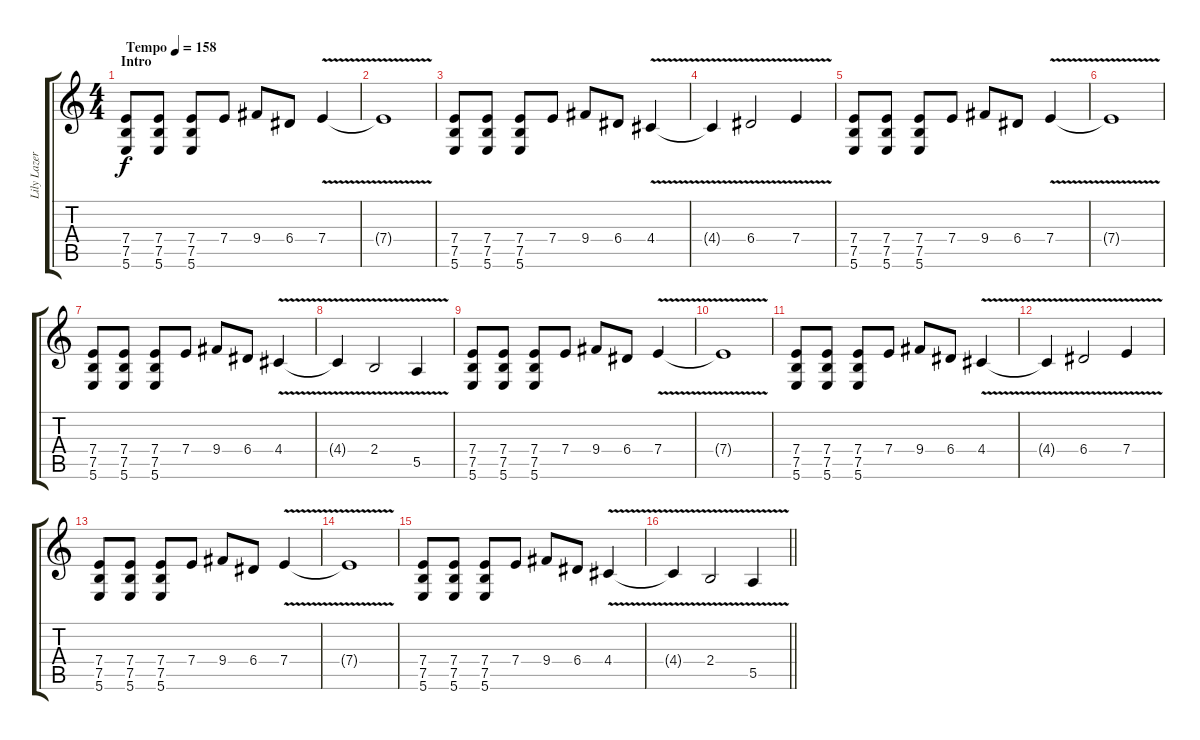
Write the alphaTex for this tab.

\track ("Lily Lazer (Guitar)" "Lily Lazer") {instrument distortionguitar}
\staff {score tabs}
\tuning (B3 Gb3 D3 A2 E2 B1) {hide}
\ts (4 4)
\section ("" "Intro")
\tempo (158 "Tempo")
\clef g2
\ks c
(7.4 7.5 5.6).8{dy f instrument distortionguitar} (7.4 7.5 5.6).8 (7.4 7.5 5.6).8 7.4.8 9.4.8 6.4.8 7.4{v}.4 |
7.4{t}.1 |
(7.4 7.5 5.6).8 (7.4 7.5 5.6).8 (7.4 7.5 5.6).8 7.4.8 9.4.8 6.4.8 4.4{v}.4 |
4.4{t}.4 6.4{v}.2 7.4{v}.4 |
(7.4 7.5 5.6).8 (7.4 7.5 5.6).8 (7.4 7.5 5.6).8 7.4.8 9.4.8 6.4.8 7.4{v}.4 |
7.4{t}.1 |
(7.4 7.5 5.6).8 (7.4 7.5 5.6).8 (7.4 7.5 5.6).8 7.4.8 9.4.8 6.4.8 4.4{v}.4 |
4.4{t}.4 2.4{v}.2 5.5{v}.4 |
(7.4 7.5 5.6).8 (7.4 7.5 5.6).8 (7.4 7.5 5.6).8 7.4.8 9.4.8 6.4.8 7.4{v}.4 |
7.4{t}.1 |
(7.4 7.5 5.6).8 (7.4 7.5 5.6).8 (7.4 7.5 5.6).8 7.4.8 9.4.8 6.4.8 4.4{v}.4 |
4.4{t}.4 6.4{v}.2 7.4{v}.4 |
(7.4 7.5 5.6).8 (7.4 7.5 5.6).8 (7.4 7.5 5.6).8 7.4.8 9.4.8 6.4.8 7.4{v}.4 |
7.4{t}.1 |
(7.4 7.5 5.6).8 (7.4 7.5 5.6).8 (7.4 7.5 5.6).8 7.4.8 9.4.8 6.4.8 4.4{v}.4 |
\barLineRight lightlight
4.4{t}.4 2.4{v}.2 5.5{v}.4
